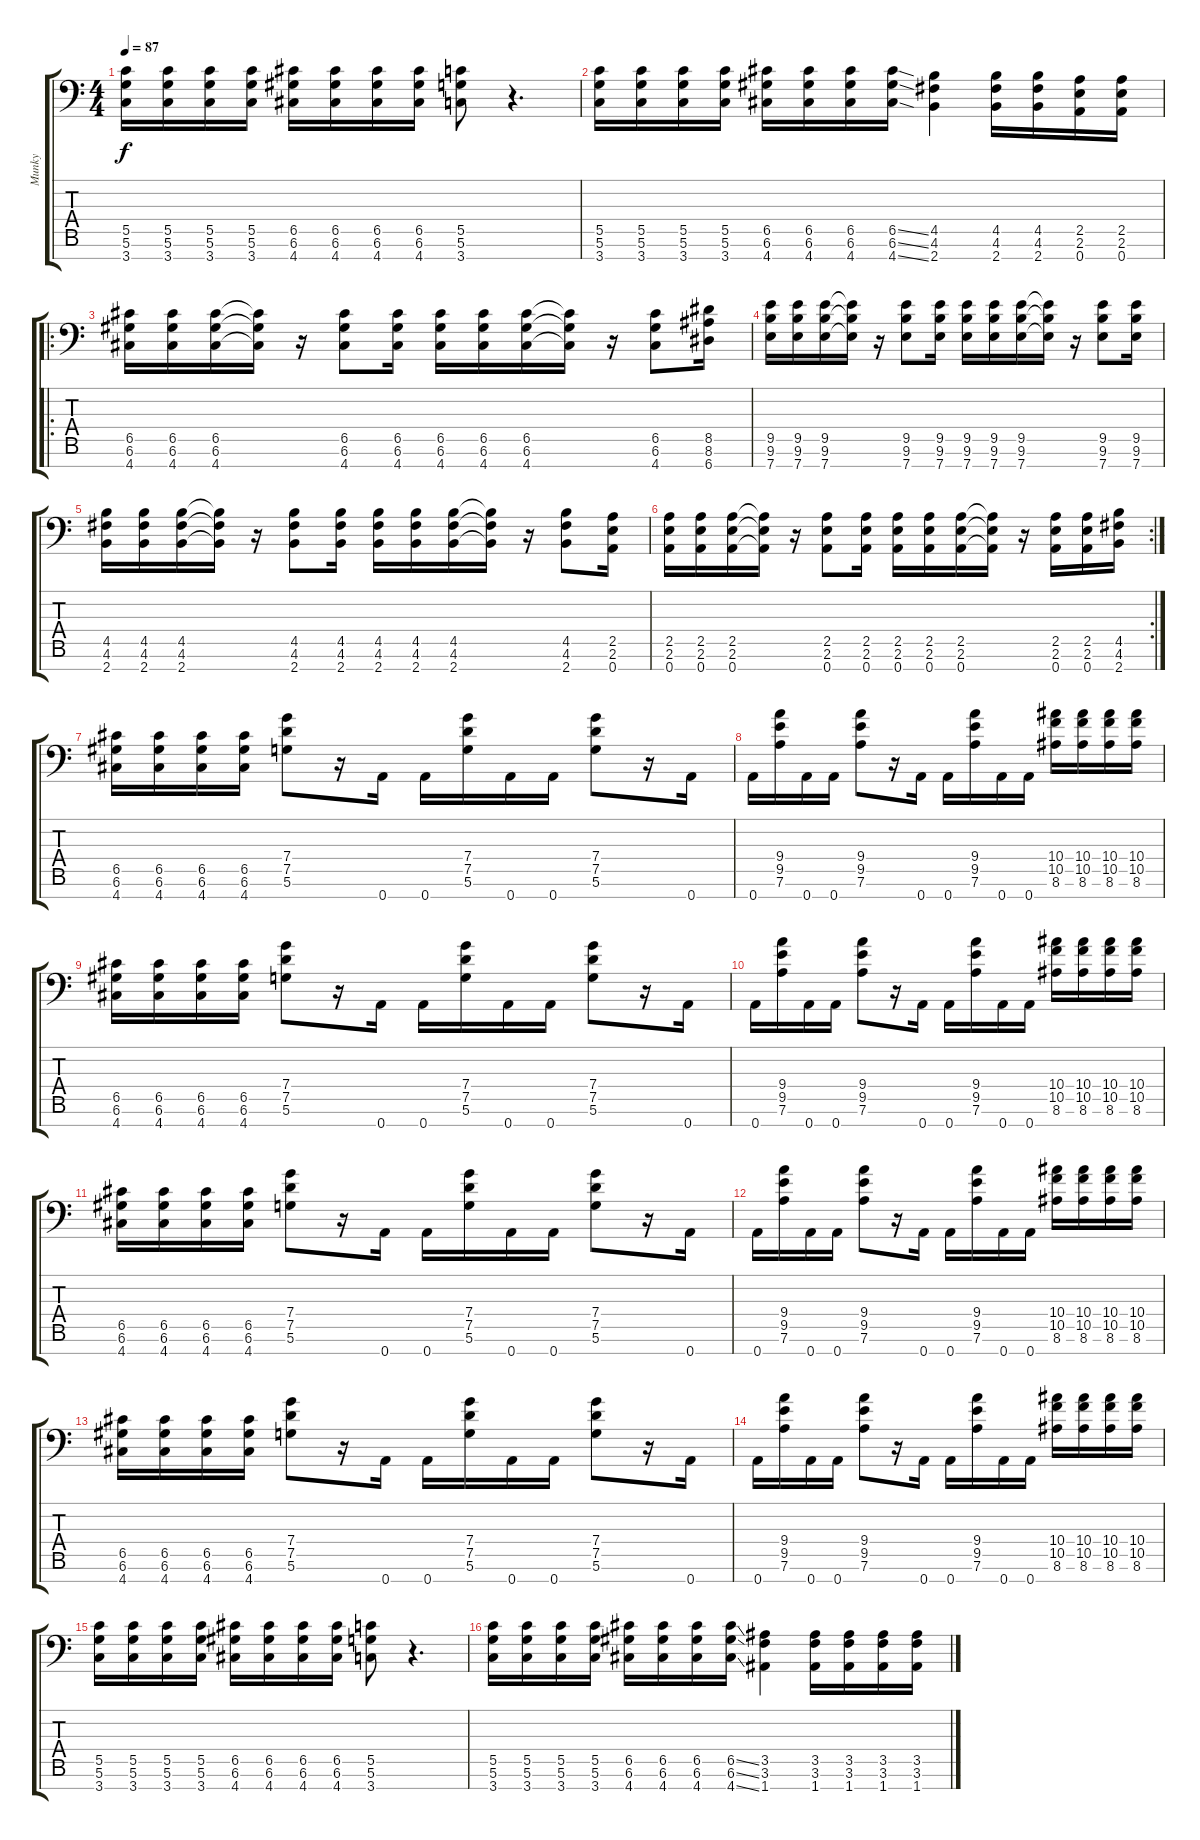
\track ("Munky" "Munky") {instrument distortionguitar}
\staff {score tabs}
\tuning (D4 A3 F3 C3 G2 D2 A1) {hide}
\ts (4 4)
\tempo 87
\clef f4
\ks c
(5.5 5.6 3.7).16{dy f} (5.5 5.6 3.7).16 (5.5 5.6 3.7).16 (5.5 5.6 3.7).16 (6.5 6.6 4.7).16 (6.5 6.6 4.7).16 (6.5 6.6 4.7).16 (6.5 6.6 4.7).16 (5.5 5.6 3.7).8 r.4{d} |
(5.5 5.6 3.7).16 (5.5 5.6 3.7).16 (5.5 5.6 3.7).16 (5.5 5.6 3.7).16 (6.5 6.6 4.7).16 (6.5 6.6 4.7).16 (6.5 6.6 4.7).16 (6.5{ss} 6.6{ss} 4.7{ss}).16 (4.5 4.6 2.7).4 (4.5 4.6 2.7).16 (4.5 4.6 2.7).16 (2.5 2.6 0.7).16 (2.5 2.6 0.7).16 |
\ro
(6.5 6.6 4.7).16 (6.5 6.6 4.7).16 (6.5 6.6 4.7).16 (6.5{t} 6.6{t} 4.7{t}).16 r.16 (6.5 6.6 4.7).8 (6.5 6.6 4.7).16 (6.5 6.6 4.7).16 (6.5 6.6 4.7).16 (6.5 6.6 4.7).16 (6.5{t} 6.6{t} 4.7{t}).16 r.16 (6.5 6.6 4.7).8 (8.5 8.6 6.7).16 |
(9.5 9.6 7.7).16 (9.5 9.6 7.7).16 (9.5 9.6 7.7).16 (9.5{t} 9.6{t} 7.7{t}).16 r.16 (9.5 9.6 7.7).8 (9.5 9.6 7.7).16 (9.5 9.6 7.7).16 (9.5 9.6 7.7).16 (9.5 9.6 7.7).16 (9.5{t} 9.6{t} 7.7{t}).16 r.16 (9.5 9.6 7.7).8 (9.5 9.6 7.7).16 |
(4.5 4.6 2.7).16 (4.5 4.6 2.7).16 (4.5 4.6 2.7).16 (4.5{t} 4.6{t} 2.7{t}).16 r.16 (4.5 4.6 2.7).8 (4.5 4.6 2.7).16 (4.5 4.6 2.7).16 (4.5 4.6 2.7).16 (4.5 4.6 2.7).16 (4.5{t} 4.6{t} 2.7{t}).16 r.16 (4.5 4.6 2.7).8 (2.5 2.6 0.7).16 |
\rc 2
(2.5 2.6 0.7).16 (2.5 2.6 0.7).16 (2.5 2.6 0.7).16 (2.5{t} 2.6{t} 0.7{t}).16 r.16 (2.5 2.6 0.7).8 (2.5 2.6 0.7).16 (2.5 2.6 0.7).16 (2.5 2.6 0.7).16 (2.5 2.6 0.7).16 (2.5{t} 2.6{t} 0.7{t}).16 r.16 (2.5 2.6 0.7).16 (2.5 2.6 0.7).16 (4.5 4.6 2.7).16 |
(6.5 6.6 4.7).16{volume 13 instrument distortionguitar} (6.5 6.6 4.7).16 (6.5 6.6 4.7).16 (6.5 6.6 4.7).16 (7.4 7.5 5.6).8 r.16 0.7.16 0.7.16 (7.4 7.5 5.6).16 0.7.16 0.7.16 (7.4 7.5 5.6).8 r.16 0.7.16 |
0.7.16 (9.4 9.5 7.6).16 0.7.16 0.7.16 (9.4 9.5 7.6).8 r.16 0.7.16 0.7.16 (9.4 9.5 7.6).16 0.7.16 0.7.16 (10.4 10.5 8.6).16 (10.4 10.5 8.6).16 (10.4 10.5 8.6).16 (10.4 10.5 8.6).16 |
(6.5 6.6 4.7).16{volume 13 instrument distortionguitar} (6.5 6.6 4.7).16 (6.5 6.6 4.7).16 (6.5 6.6 4.7).16 (7.4 7.5 5.6).8 r.16 0.7.16 0.7.16 (7.4 7.5 5.6).16 0.7.16 0.7.16 (7.4 7.5 5.6).8 r.16 0.7.16 |
0.7.16 (9.4 9.5 7.6).16 0.7.16 0.7.16 (9.4 9.5 7.6).8 r.16 0.7.16 0.7.16 (9.4 9.5 7.6).16 0.7.16 0.7.16 (10.4 10.5 8.6).16 (10.4 10.5 8.6).16 (10.4 10.5 8.6).16 (10.4 10.5 8.6).16 |
(6.5 6.6 4.7).16{volume 13 instrument distortionguitar} (6.5 6.6 4.7).16 (6.5 6.6 4.7).16 (6.5 6.6 4.7).16 (7.4 7.5 5.6).8 r.16 0.7.16 0.7.16 (7.4 7.5 5.6).16 0.7.16 0.7.16 (7.4 7.5 5.6).8 r.16 0.7.16 |
0.7.16 (9.4 9.5 7.6).16 0.7.16 0.7.16 (9.4 9.5 7.6).8 r.16 0.7.16 0.7.16 (9.4 9.5 7.6).16 0.7.16 0.7.16 (10.4 10.5 8.6).16 (10.4 10.5 8.6).16 (10.4 10.5 8.6).16 (10.4 10.5 8.6).16 |
(6.5 6.6 4.7).16{volume 13 instrument distortionguitar} (6.5 6.6 4.7).16 (6.5 6.6 4.7).16 (6.5 6.6 4.7).16 (7.4 7.5 5.6).8 r.16 0.7.16 0.7.16 (7.4 7.5 5.6).16 0.7.16 0.7.16 (7.4 7.5 5.6).8 r.16 0.7.16 |
0.7.16 (9.4 9.5 7.6).16 0.7.16 0.7.16 (9.4 9.5 7.6).8 r.16 0.7.16 0.7.16 (9.4 9.5 7.6).16 0.7.16 0.7.16 (10.4 10.5 8.6).16 (10.4 10.5 8.6).16 (10.4 10.5 8.6).16 (10.4 10.5 8.6).16 |
(5.5 5.6 3.7).16 (5.5 5.6 3.7).16 (5.5 5.6 3.7).16 (5.5 5.6 3.7).16 (6.5 6.6 4.7).16 (6.5 6.6 4.7).16 (6.5 6.6 4.7).16 (6.5 6.6 4.7).16 (5.5 5.6 3.7).8 r.4{d} |
(5.5 5.6 3.7).16 (5.5 5.6 3.7).16 (5.5 5.6 3.7).16 (5.5 5.6 3.7).16 (6.5 6.6 4.7).16 (6.5 6.6 4.7).16 (6.5 6.6 4.7).16 (6.5{ss} 6.6{ss} 4.7{ss}).16 (3.5 3.6 1.7).4 (3.5 3.6 1.7).16 (3.5 3.6 1.7).16 (3.5 3.6 1.7).16 (3.5 3.6 1.7).16
